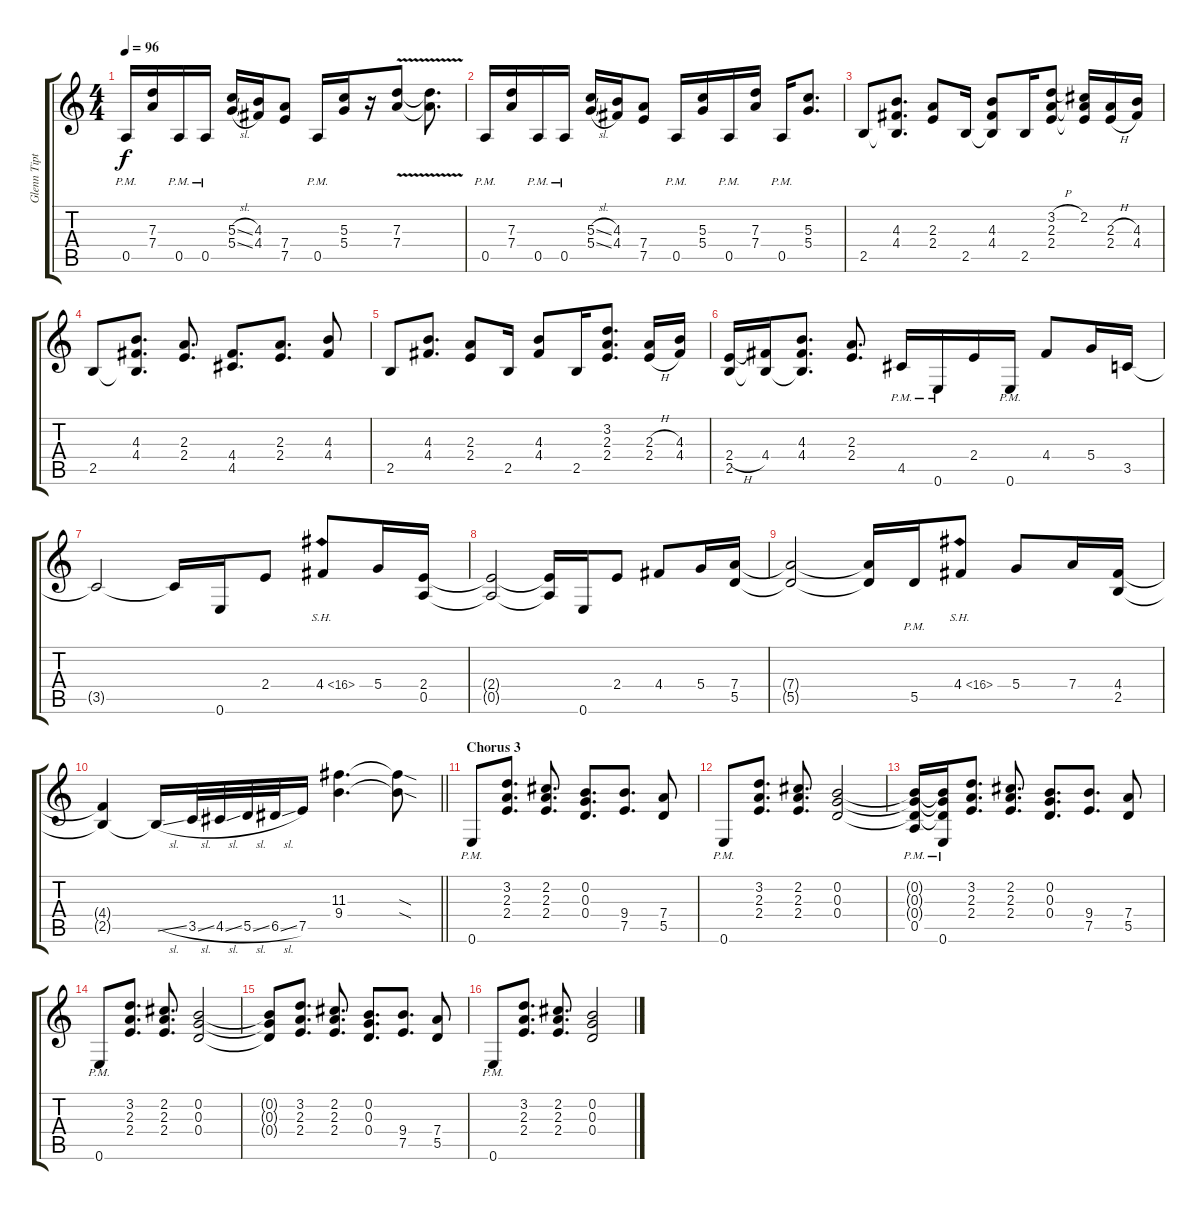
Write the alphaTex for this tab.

\track ("Glenn Tipton" "Glenn Tipt") {instrument distortionguitar}
\staff {score tabs}
\tuning (E4 B3 G3 D3 A2 E2) {hide}
\ts (4 4)
\tempo 96
\clef g2
\ks c
0.5{pm}.16{dy f} (7.3 7.4).16 0.5{pm}.16 0.5{pm}.16 (5.3{sl} 5.4{sl}).16 (4.3 4.4).16 (7.4 7.5).8 0.5{pm}.16 (5.3 5.4).16 r.16 (7.3{v} 7.4{v}).8 (7.3{t} 7.4{t}).8{d} |
0.5{pm}.16 (7.3 7.4).16 0.5{pm}.16 0.5{pm}.16 (5.3{sl} 5.4{sl}).16 (4.3 4.4).16 (7.4 7.5).8 0.5{pm}.16 (5.3 5.4).16 0.5{pm}.16 (7.3 7.4).16 0.5{pm}.16 (5.3 5.4).8{d} |
2.5.8 (4.3 4.4 2.5{t}).8{d} (2.3 2.4).8 2.5.16 (4.3 4.4 2.5{t}).8 2.5.16 (3.2{h} 2.3 2.4).8 (2.2 2.3{t} 2.4{t}).16 (2.3{h} 2.4{h}).16 (4.3 4.4).16 |
2.5.8 (4.3 4.4 2.5{t}).8{d} (2.3 2.4).8{d} (4.4 4.5).8{d} (2.3 2.4).8{d} (4.3 4.4).8 |
2.5.8 (4.3 4.4).8{d} (2.3 2.4).8 2.5.16 (4.3 4.4).8 2.5.16 (3.2 2.3 2.4).8{d} (2.3{h} 2.4{h}).16 (4.3 4.4).16 |
(2.4{h} 2.5).16 (4.4 2.5{t}).16 (4.3 4.4 2.5{t}).8{d} (2.3 2.4).8{d} 4.5{pm}.16 0.6{pm}.16 2.4.16 0.6{pm}.16 4.4.8 5.4.16 3.5.16 |
3.5{t}.2 3.5{t}.16 0.6.16 2.4.8 4.4{sh 12}.8 5.4.16 (2.4 0.5).16 |
(2.4{t} 0.5{t}).2 (2.4{t} 0.5{t}).16 0.6.16 2.4.8 4.4.8 5.4.16 (7.4 5.5).16 |
(7.4{t} 5.5{t}).2 (7.4{t} 5.5{t}).16 5.5{pm}.16 4.4{sh 12}.8 5.4.8 7.4.16 (4.4 2.5).16 |
\barLineRight lightlight
(4.4{t} 2.5{t}).4 2.5{sl t}.16 3.5{sl}.32 4.5{sl}.32 5.5{sl}.32 6.5{sl}.32 7.5.16 (11.3 9.4).4{d} (11.3{sod t} 9.4{sod t}).8 |
\section ("" "Chorus 3")
0.6{pm}.8 (3.2 2.3 2.4).8{d} (2.2 2.3 2.4).8{d} (0.2 0.3 0.4).8{d} (9.4 7.5).8{d} (7.4 5.5).8 |
0.6{pm}.8 (3.2 2.3 2.4).8{d} (2.2 2.3 2.4).8{d} (0.2 0.3 0.4).2 |
(0.2{t} 0.3{t} 0.4{t} 0.5{pm}).16 (0.2{t} 0.3{t} 0.4{t} 0.6{pm}).16 (3.2 2.3 2.4).8{d} (2.2 2.3 2.4).8{d} (0.2 0.3 0.4).8{d} (9.4 7.5).8{d} (7.4 5.5).8 |
0.6{pm}.8 (3.2 2.3 2.4).8{d} (2.2 2.3 2.4).8{d} (0.2 0.3 0.4).2 |
(0.2{t} 0.3{t} 0.4{t}).8 (3.2 2.3 2.4).8{d} (2.2 2.3 2.4).8{d} (0.2 0.3 0.4).8{d} (9.4 7.5).8{d} (7.4 5.5).8 |
0.6{pm}.8 (3.2 2.3 2.4).8{d} (2.2 2.3 2.4).8{d} (0.2 0.3 0.4).2
